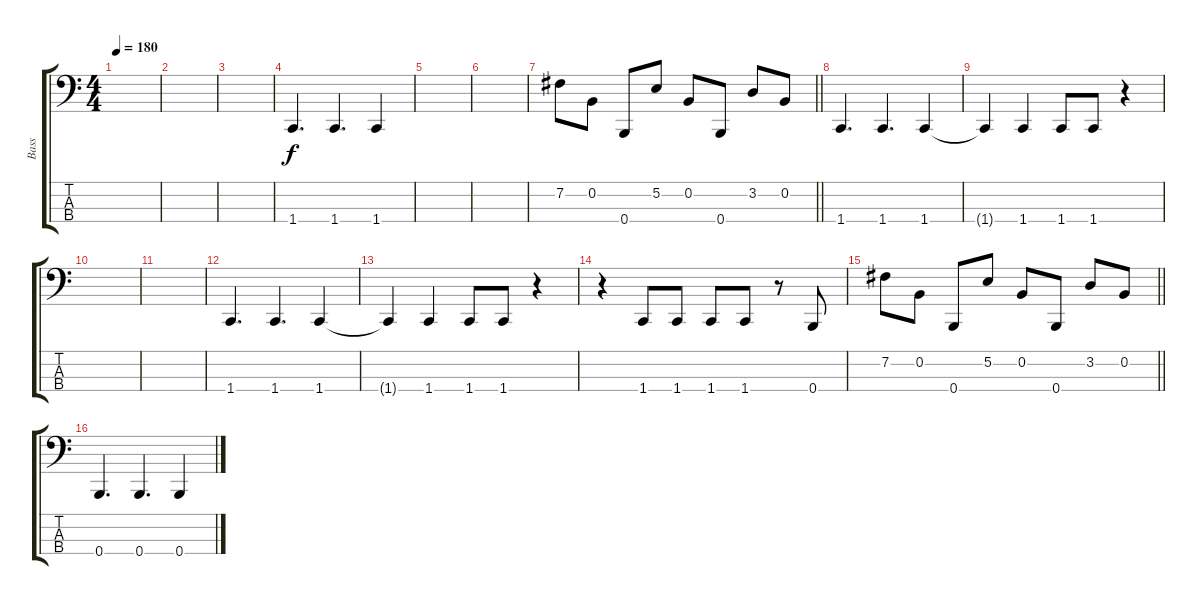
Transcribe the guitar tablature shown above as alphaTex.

\track ("Bass" "Bass") {instrument electricbasspick}
\staff {score tabs}
\tuning (E2 B1 Gb1 B0) {hide}
\ts (4 4)
\tempo 180
\clef f4
\ks c
|
|
|
1.4.4{d} 1.4.4{d} 1.4.4 |
|
|
\barLineRight lightlight
7.2.8 0.2.8 0.4.8 5.2.8 0.2.8 0.4.8 3.2.8 0.2.8 |
\section ("" "")
1.4.4{d} 1.4.4{d} 1.4.4 |
1.4{t}.4 1.4.4 1.4.8 1.4.8 r.4 |
|
|
1.4.4{d} 1.4.4{d} 1.4.4 |
1.4{t}.4 1.4.4 1.4.8 1.4.8 r.4 |
r.4 1.4.8 1.4.8 1.4.8 1.4.8 r.8 0.4.8 |
\barLineRight lightlight
7.2.8 0.2.8 0.4.8 5.2.8 0.2.8 0.4.8 3.2.8 0.2.8 |
\section ("" "")
0.4.4{d} 0.4.4{d} 0.4.4
